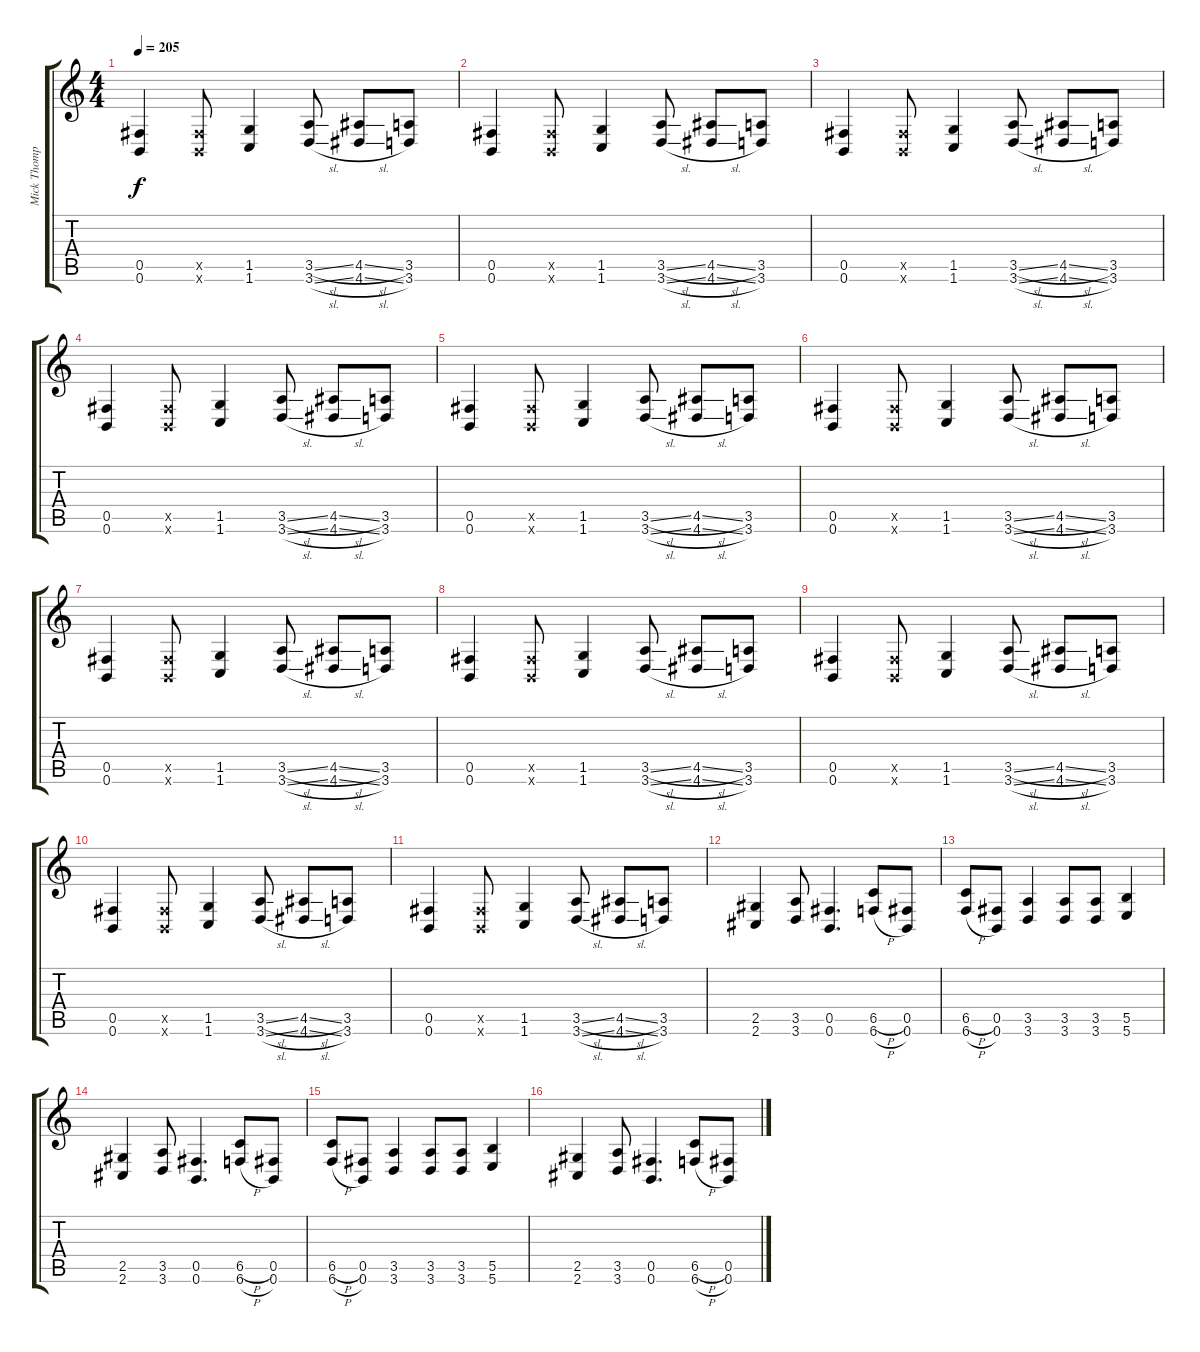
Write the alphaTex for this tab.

\track ("Mick Thompson" "Mick Thomp") {instrument distortionguitar}
\staff {score tabs}
\tuning (Db4 Ab3 E3 B2 Gb2 B1) {hide}
\ts (4 4)
\tempo 205
\clef g2
\ks c
(0.5 0.6).4{dy f} (0.5{x} 0.6{x}).8 (1.5 1.6).4 (3.5{sl} 3.6{sl}).8 (4.5{sl} 4.6{sl}).8 (3.5 3.6).8 |
(0.5 0.6).4 (0.5{x} 0.6{x}).8 (1.5 1.6).4 (3.5{sl} 3.6{sl}).8 (4.5{sl} 4.6{sl}).8 (3.5 3.6).8 |
(0.5 0.6).4 (0.5{x} 0.6{x}).8 (1.5 1.6).4 (3.5{sl} 3.6{sl}).8 (4.5{sl} 4.6{sl}).8 (3.5 3.6).8 |
(0.5 0.6).4 (0.5{x} 0.6{x}).8 (1.5 1.6).4 (3.5{sl} 3.6{sl}).8 (4.5{sl} 4.6{sl}).8 (3.5 3.6).8 |
(0.5 0.6).4 (0.5{x} 0.6{x}).8 (1.5 1.6).4 (3.5{sl} 3.6{sl}).8 (4.5{sl} 4.6{sl}).8 (3.5 3.6).8 |
(0.5 0.6).4 (0.5{x} 0.6{x}).8 (1.5 1.6).4 (3.5{sl} 3.6{sl}).8 (4.5{sl} 4.6{sl}).8 (3.5 3.6).8 |
(0.5 0.6).4 (0.5{x} 0.6{x}).8 (1.5 1.6).4 (3.5{sl} 3.6{sl}).8 (4.5{sl} 4.6{sl}).8 (3.5 3.6).8 |
(0.5 0.6).4 (0.5{x} 0.6{x}).8 (1.5 1.6).4 (3.5{sl} 3.6{sl}).8 (4.5{sl} 4.6{sl}).8 (3.5 3.6).8 |
(0.5 0.6).4 (0.5{x} 0.6{x}).8 (1.5 1.6).4 (3.5{sl} 3.6{sl}).8 (4.5{sl} 4.6{sl}).8 (3.5 3.6).8 |
(0.5 0.6).4 (0.5{x} 0.6{x}).8 (1.5 1.6).4 (3.5{sl} 3.6{sl}).8 (4.5{sl} 4.6{sl}).8 (3.5 3.6).8 |
(0.5 0.6).4 (0.5{x} 0.6{x}).8 (1.5 1.6).4 (3.5{sl} 3.6{sl}).8 (4.5{sl} 4.6{sl}).8 (3.5 3.6).8 |
(2.5 2.6).4 (3.5 3.6).8 (0.5 0.6).4{d} (6.5{h} 6.6{h}).8 (0.5 0.6).8 |
(6.5{h} 6.6{h}).8 (0.5 0.6).8 (3.5 3.6).4 (3.5 3.6).8 (3.5 3.6).8 (5.5 5.6).4 |
(2.5 2.6).4 (3.5 3.6).8 (0.5 0.6).4{d} (6.5{h} 6.6{h}).8 (0.5 0.6).8 |
(6.5{h} 6.6{h}).8 (0.5 0.6).8 (3.5 3.6).4 (3.5 3.6).8 (3.5 3.6).8 (5.5 5.6).4 |
(2.5 2.6).4 (3.5 3.6).8 (0.5 0.6).4{d} (6.5{h} 6.6{h}).8 (0.5 0.6).8
